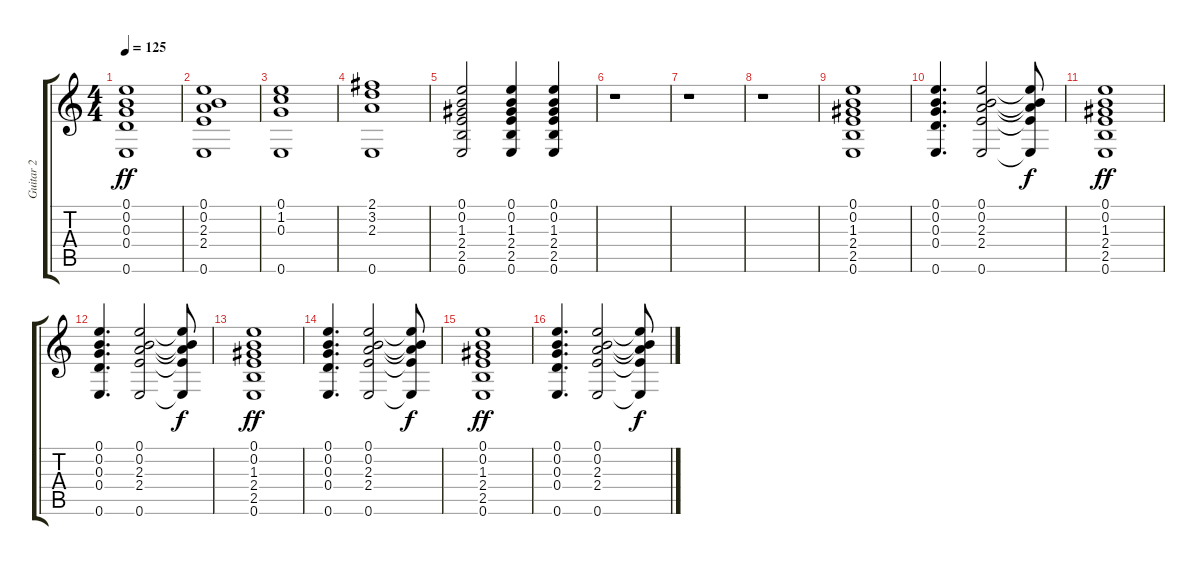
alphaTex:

\track ("Guitar 2" "Guitar 2") {instrument acousticguitarsteel}
\staff {score tabs}
\tuning (E4 B3 G3 D3 A2 E2) {hide}
\ts (4 4)
\tempo 125
\clef g2
\ks c
(0.1 0.2 0.3 0.4 0.6).1{dy ff} |
(0.1 0.2 2.3 2.4 0.6).1 |
(0.1 1.2 0.3 0.6).1 |
(2.1 3.2 2.3 0.6).1 |
(0.1 0.2 1.3 2.4 2.5 0.6).2 (0.1 0.2 1.3 2.4 2.5 0.6).4 (0.1 0.2 1.3 2.4 2.5 0.6).4 |
r.1 |
r.1 |
r.1 |
(0.1 0.2 1.3 2.4 2.5 0.6).1 |
(0.1 0.2 0.3 0.4 0.6).4{d} (0.1 0.2 2.3 2.4 0.6).2 (0.1{t} 0.2{t} 2.3{t} 2.4{t} 0.6{t}).8{dy f} |
(0.1 0.2 1.3 2.4 2.5 0.6).1{dy ff} |
(0.1 0.2 0.3 0.4 0.6).4{d} (0.1 0.2 2.3 2.4 0.6).2 (0.1{t} 0.2{t} 2.3{t} 2.4{t} 0.6{t}).8{dy f} |
(0.1 0.2 1.3 2.4 2.5 0.6).1{dy ff} |
(0.1 0.2 0.3 0.4 0.6).4{d} (0.1 0.2 2.3 2.4 0.6).2 (0.1{t} 0.2{t} 2.3{t} 2.4{t} 0.6{t}).8{dy f} |
(0.1 0.2 1.3 2.4 2.5 0.6).1{dy ff} |
(0.1 0.2 0.3 0.4 0.6).4{d} (0.1 0.2 2.3 2.4 0.6).2 (0.1{t} 0.2{t} 2.3{t} 2.4{t} 0.6{t}).8{dy f}
